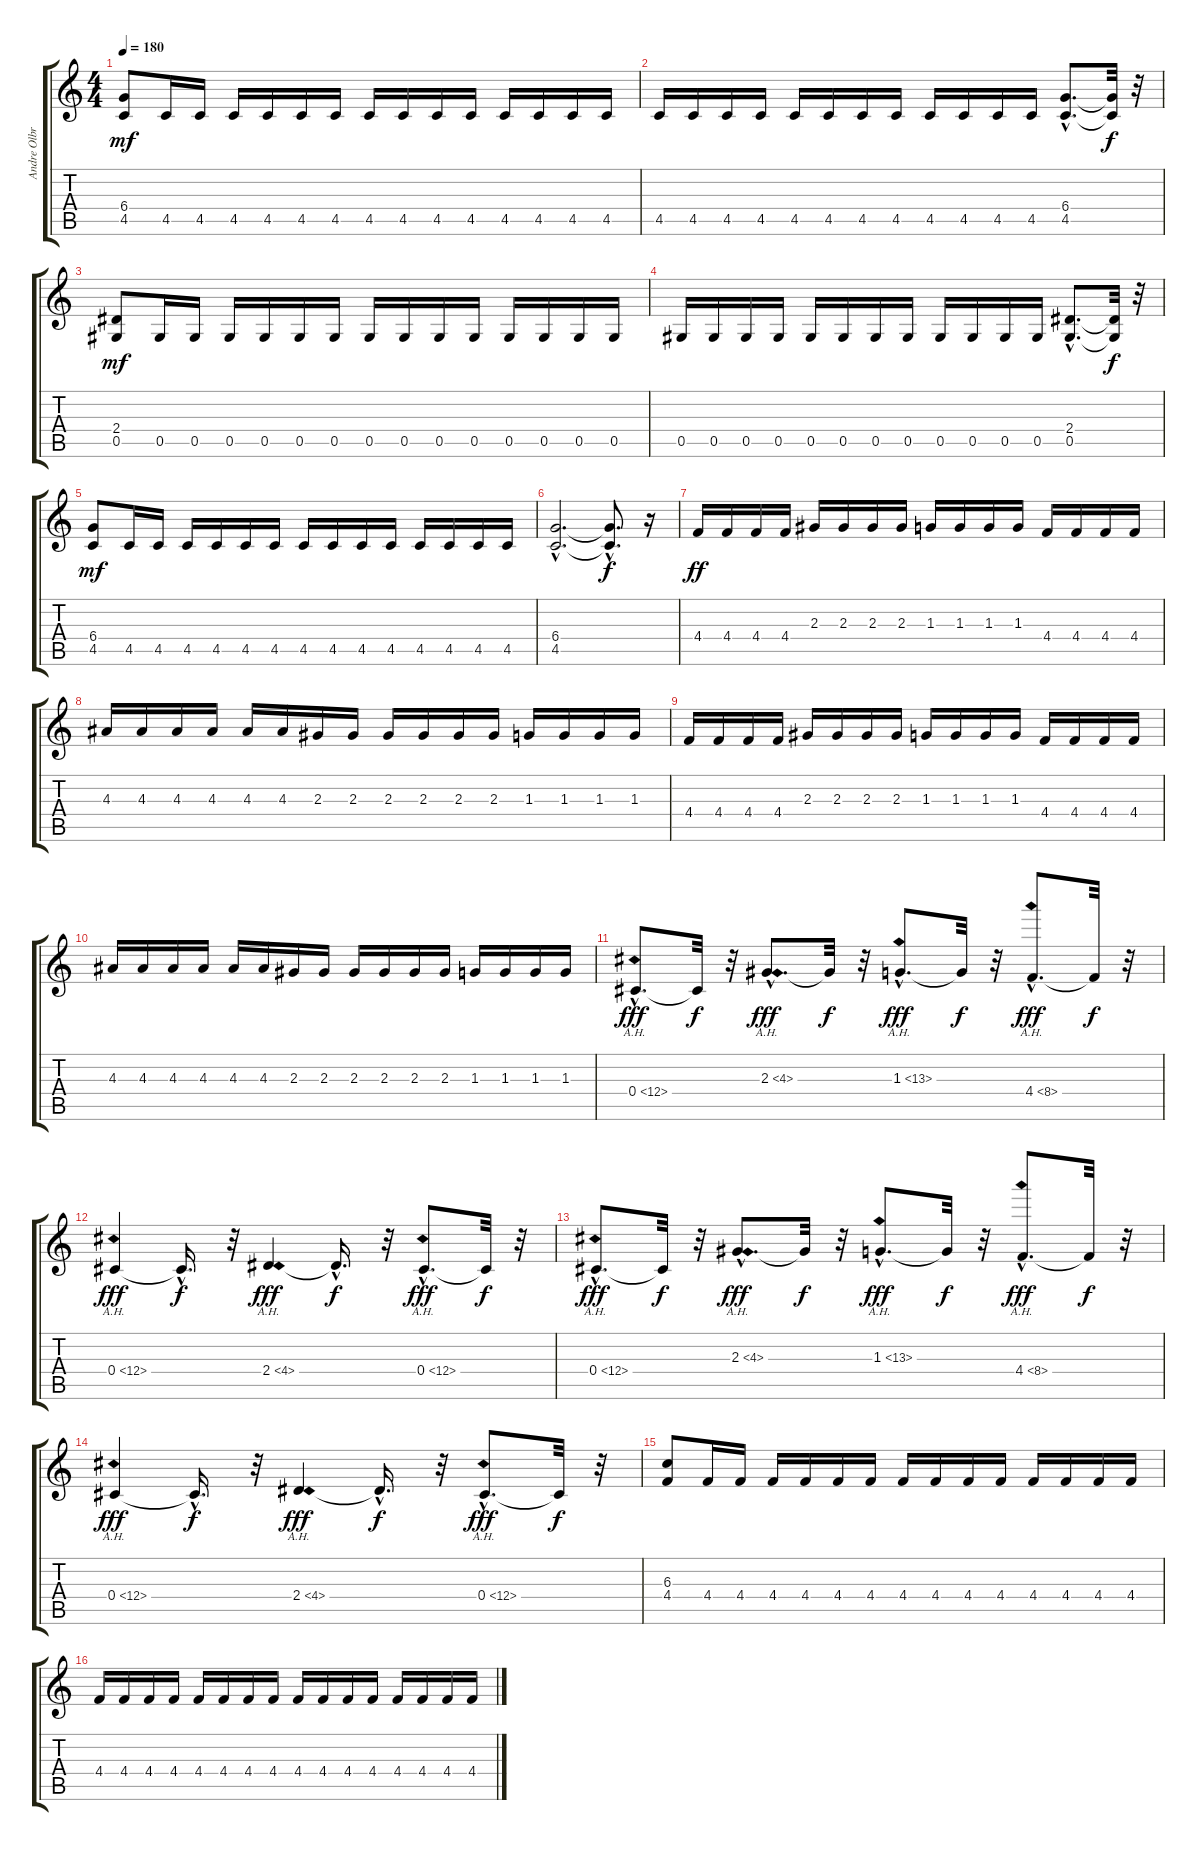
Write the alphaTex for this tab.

\track ("Andre Olbrich" "Andre Olbr") {instrument distortionguitar}
\staff {score tabs}
\tuning (Eb4 Bb3 Gb3 Db3 Ab2 Eb2) {hide}
\ts (4 4)
\tempo 180
\clef g2
\ks c
(6.4 4.5).8{dy mf} 4.5.16 4.5.16 4.5.16 4.5.16 4.5.16 4.5.16 4.5.16 4.5.16 4.5.16 4.5.16 4.5.16 4.5.16 4.5.16 4.5.16 |
4.5.16 4.5.16 4.5.16 4.5.16 4.5.16 4.5.16 4.5.16 4.5.16 4.5.16 4.5.16 4.5.16 4.5.16 (6.4{hac} 4.5{hac}).8{d} (6.4{t} 4.5{t}).32{dy f} r.32 |
(2.4 0.5).8{dy mf} 0.5.16 0.5.16 0.5.16 0.5.16 0.5.16 0.5.16 0.5.16 0.5.16 0.5.16 0.5.16 0.5.16 0.5.16 0.5.16 0.5.16 |
0.5.16 0.5.16 0.5.16 0.5.16 0.5.16 0.5.16 0.5.16 0.5.16 0.5.16 0.5.16 0.5.16 0.5.16 (2.4{hac} 0.5{hac}).8{d} (2.4{t} 0.5{t}).32{dy f} r.32 |
(6.4 4.5).8{dy mf} 4.5.16 4.5.16 4.5.16 4.5.16 4.5.16 4.5.16 4.5.16 4.5.16 4.5.16 4.5.16 4.5.16 4.5.16 4.5.16 4.5.16 |
(6.4{hac} 4.5{hac}).2{d} (6.4{hac t} 4.5{hac t}).8{d dy f} r.16 |
4.4.16{dy ff} 4.4.16 4.4.16 4.4.16 2.3.16 2.3.16 2.3.16 2.3.16 1.3.16 1.3.16 1.3.16 1.3.16 4.4.16 4.4.16 4.4.16 4.4.16 |
4.3.16 4.3.16 4.3.16 4.3.16 4.3.16 4.3.16 2.3.16 2.3.16 2.3.16 2.3.16 2.3.16 2.3.16 1.3.16 1.3.16 1.3.16 1.3.16 |
4.4.16 4.4.16 4.4.16 4.4.16 2.3.16 2.3.16 2.3.16 2.3.16 1.3.16 1.3.16 1.3.16 1.3.16 4.4.16 4.4.16 4.4.16 4.4.16 |
4.3.16 4.3.16 4.3.16 4.3.16 4.3.16 4.3.16 2.3.16 2.3.16 2.3.16 2.3.16 2.3.16 2.3.16 1.3.16 1.3.16 1.3.16 1.3.16 |
0.4{ah 12 hac}.8{d dy fff} 0.4{t}.32{dy f} r.32 2.3{ah 2 hac}.8{d dy fff} 2.3{t}.32{dy f} r.32 1.3{ah 12 hac}.8{d dy fff} 1.3{t}.32{dy f} r.32 4.4{ah 4 hac}.8{d dy fff} 4.4{t}.32{dy f} r.32 |
0.4{ah 12}.4{dy fff} 0.4{hac t}.16{d dy f} r.32 2.4{ah 2}.4{dy fff} 2.4{hac t}.16{d dy f} r.32 0.4{ah 12 hac}.8{d dy fff} 0.4{t}.32{dy f} r.32 |
0.4{ah 12 hac}.8{d dy fff} 0.4{t}.32{dy f} r.32 2.3{ah 2 hac}.8{d dy fff} 2.3{t}.32{dy f} r.32 1.3{ah 12 hac}.8{d dy fff} 1.3{t}.32{dy f} r.32 4.4{ah 4 hac}.8{d dy fff} 4.4{t}.32{dy f} r.32 |
0.4{ah 12}.4{dy fff} 0.4{hac t}.16{d dy f} r.32 2.4{ah 2}.4{dy fff} 2.4{hac t}.16{d dy f} r.32 0.4{ah 12 hac}.8{d dy fff} 0.4{t}.32{dy f} r.32 |
(6.3 4.4).8 4.4.16 4.4.16 4.4.16 4.4.16 4.4.16 4.4.16 4.4.16 4.4.16 4.4.16 4.4.16 4.4.16 4.4.16 4.4.16 4.4.16 |
4.4.16 4.4.16 4.4.16 4.4.16 4.4.16 4.4.16 4.4.16 4.4.16 4.4.16 4.4.16 4.4.16 4.4.16 4.4.16 4.4.16 4.4.16 4.4.16
